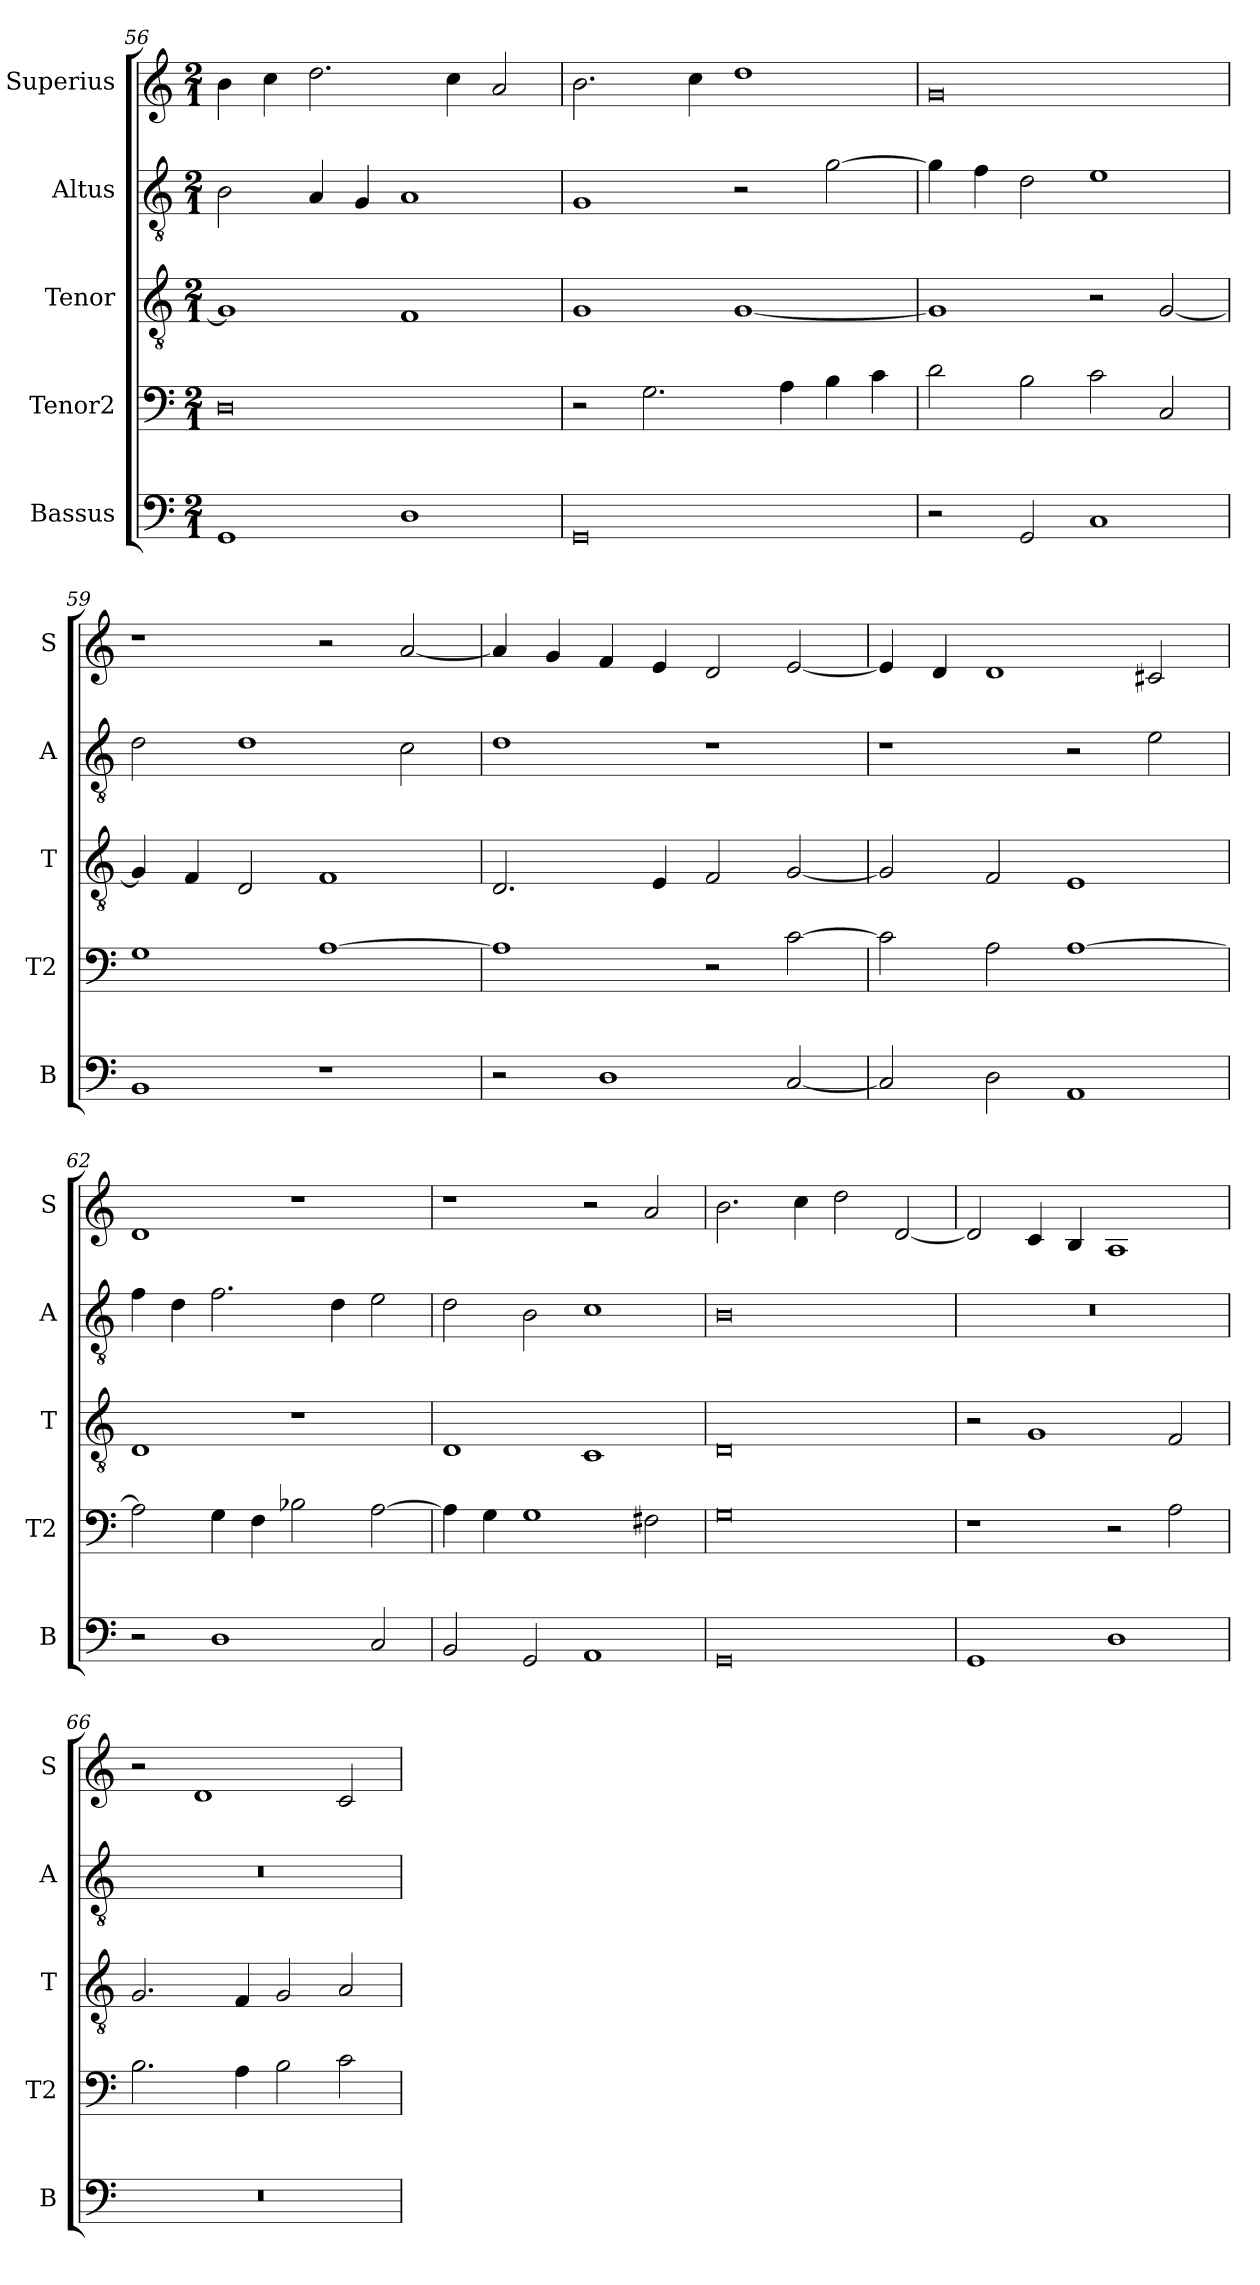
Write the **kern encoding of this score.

**kern	**kern	**kern	**kern	**kern
*part5	*part4	*part3	*part2	*part1
*staff5	*staff4	*staff3	*staff2	*staff1
*I"Bassus	*I"Tenor2	*I"Tenor	*I"Altus	*I"Superius
*I'B	*I'T2	*I'T	*I'A	*I'S
*clefF4	*clefF4	*clefGv2	*clefGv2	*clefG2
*k[]	*k[]	*k[]	*k[]	*k[]
*M2/1	*M2/1	*M2/1	*M2/1	*M2/1
=56	=56	=56	=56	=56
1GG	0D	1G]	2B\	4b\
.	.	.	.	4cc\
.	.	.	4A/	2.dd\
.	.	.	4G/	.
1D	.	1F	1A	.
.	.	.	.	4cc\
.	.	.	.	2a/
=57	=57	=57	=57	=57
0GG	2r	1G	1G	2.b\
.	2.G\	.	.	.
.	.	.	.	4cc\
.	.	[1G	2r	1dd
.	4A\	.	.	.
.	4B\	.	[2g\	.
.	4c\	.	.	.
=58	=58	=58	=58	=58
2r	2d\	1G]	4g\]	0g
.	.	.	4f\	.
2GG/	2B\	.	2d\	.
1C	2c\	2r	1e	.
.	2C/	[2G/	.	.
=59	=59	=59	=59	=59
1BB	1G	4G/]	2d\	1r
.	.	4F/	.	.
.	.	2D/	1d	.
1r	[1A	1F	.	2r
.	.	.	2c\	[2a/
=60	=60	=60	=60	=60
2r	1A]	2.D/	1d	4a/]
.	.	.	.	4g/
1D	.	.	.	4f/
.	.	4E/	.	4e/
.	2r	2F/	1r	2d/
[2C/	[2c\	[2G/	.	[2e/
=61	=61	=61	=61	=61
2C/]	2c\]	2G/]	1r	4e/]
.	.	.	.	4d/
2D\	2A\	2F/	.	1d
1AA	[1A	1E	2r	.
.	.	.	2e\	2c#X/
=62	=62	=62	=62	=62
2r	2A\]	1D	4f\	1d
.	.	.	4d\	.
1D	4G\	.	2.f\	.
.	4F\	.	.	.
.	2B-X\	1r	.	1r
.	.	.	4d\	.
2C/	[2A\	.	2e\	.
=63	=63	=63	=63	=63
2BB/	4A\]	1D	2d\	1r
.	4G\	.	.	.
2GG/	1G	.	2B\	.
1AA	.	1C	1c	2r
.	2F#X\	.	.	2a/
=64	=64	=64	=64	=64
0GG	0G	0D	0B	2.b\
.	.	.	.	4cc\
.	.	.	.	2dd\
.	.	.	.	[2d/
=65	=65	=65	=65	=65
1GG	1r	2r	0r	2d/]
.	.	1G	.	4c/
.	.	.	.	4B/
1D	2r	.	.	1A
.	2A\	2F/	.	.
=66	=66	=66	=66	=66
0r	2.B\	2.G/	0r	2r
.	.	.	.	1d
.	4A\	4F/	.	.
.	2B\	2G/	.	.
.	2c\	2A/	.	2c/
=	=	=	=	=
*-	*-	*-	*-	*-
